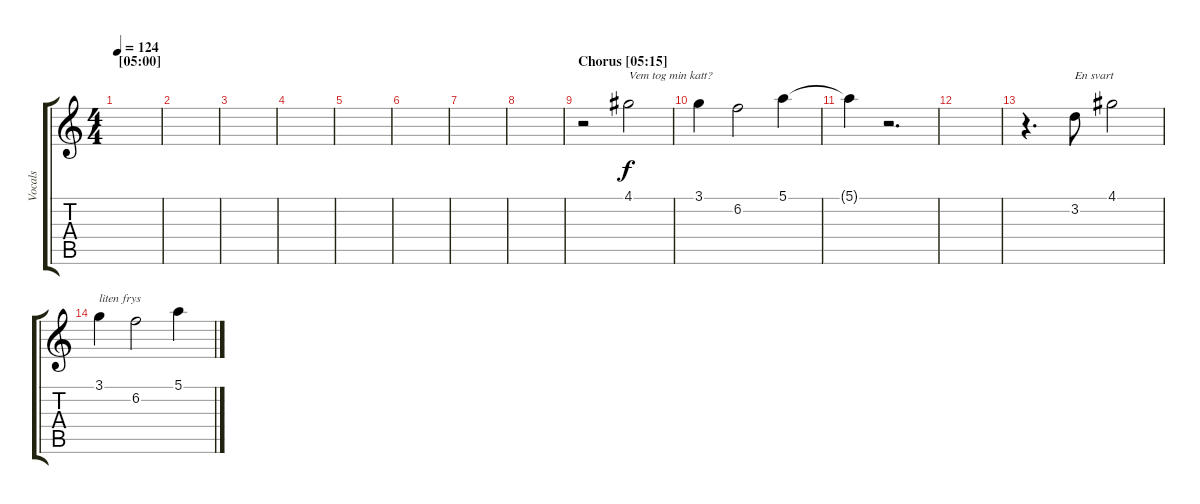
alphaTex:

\track ("Vocals" "Vocals") {instrument fretlessbass}
\staff {score tabs}
\tuning (E4 B3 G3 D3 A2 E2) {hide}
\ts (4 4)
\section ("" "[05:00]")
\tempo 124
\clef g2
\ks c
|
|
|
|
|
|
|
|
\section ("" "Chorus [05:15]")
r.2 4.1.2{txt "Vem tog min katt?"} |
3.1.4 6.2.2 5.1.4 |
5.1{t}.4 r.2{d} |
|
r.4{d} 3.2.8{txt "En svart"} 4.1.2 |
3.1.4{txt "liten frys"} 6.2.2 5.1.4
